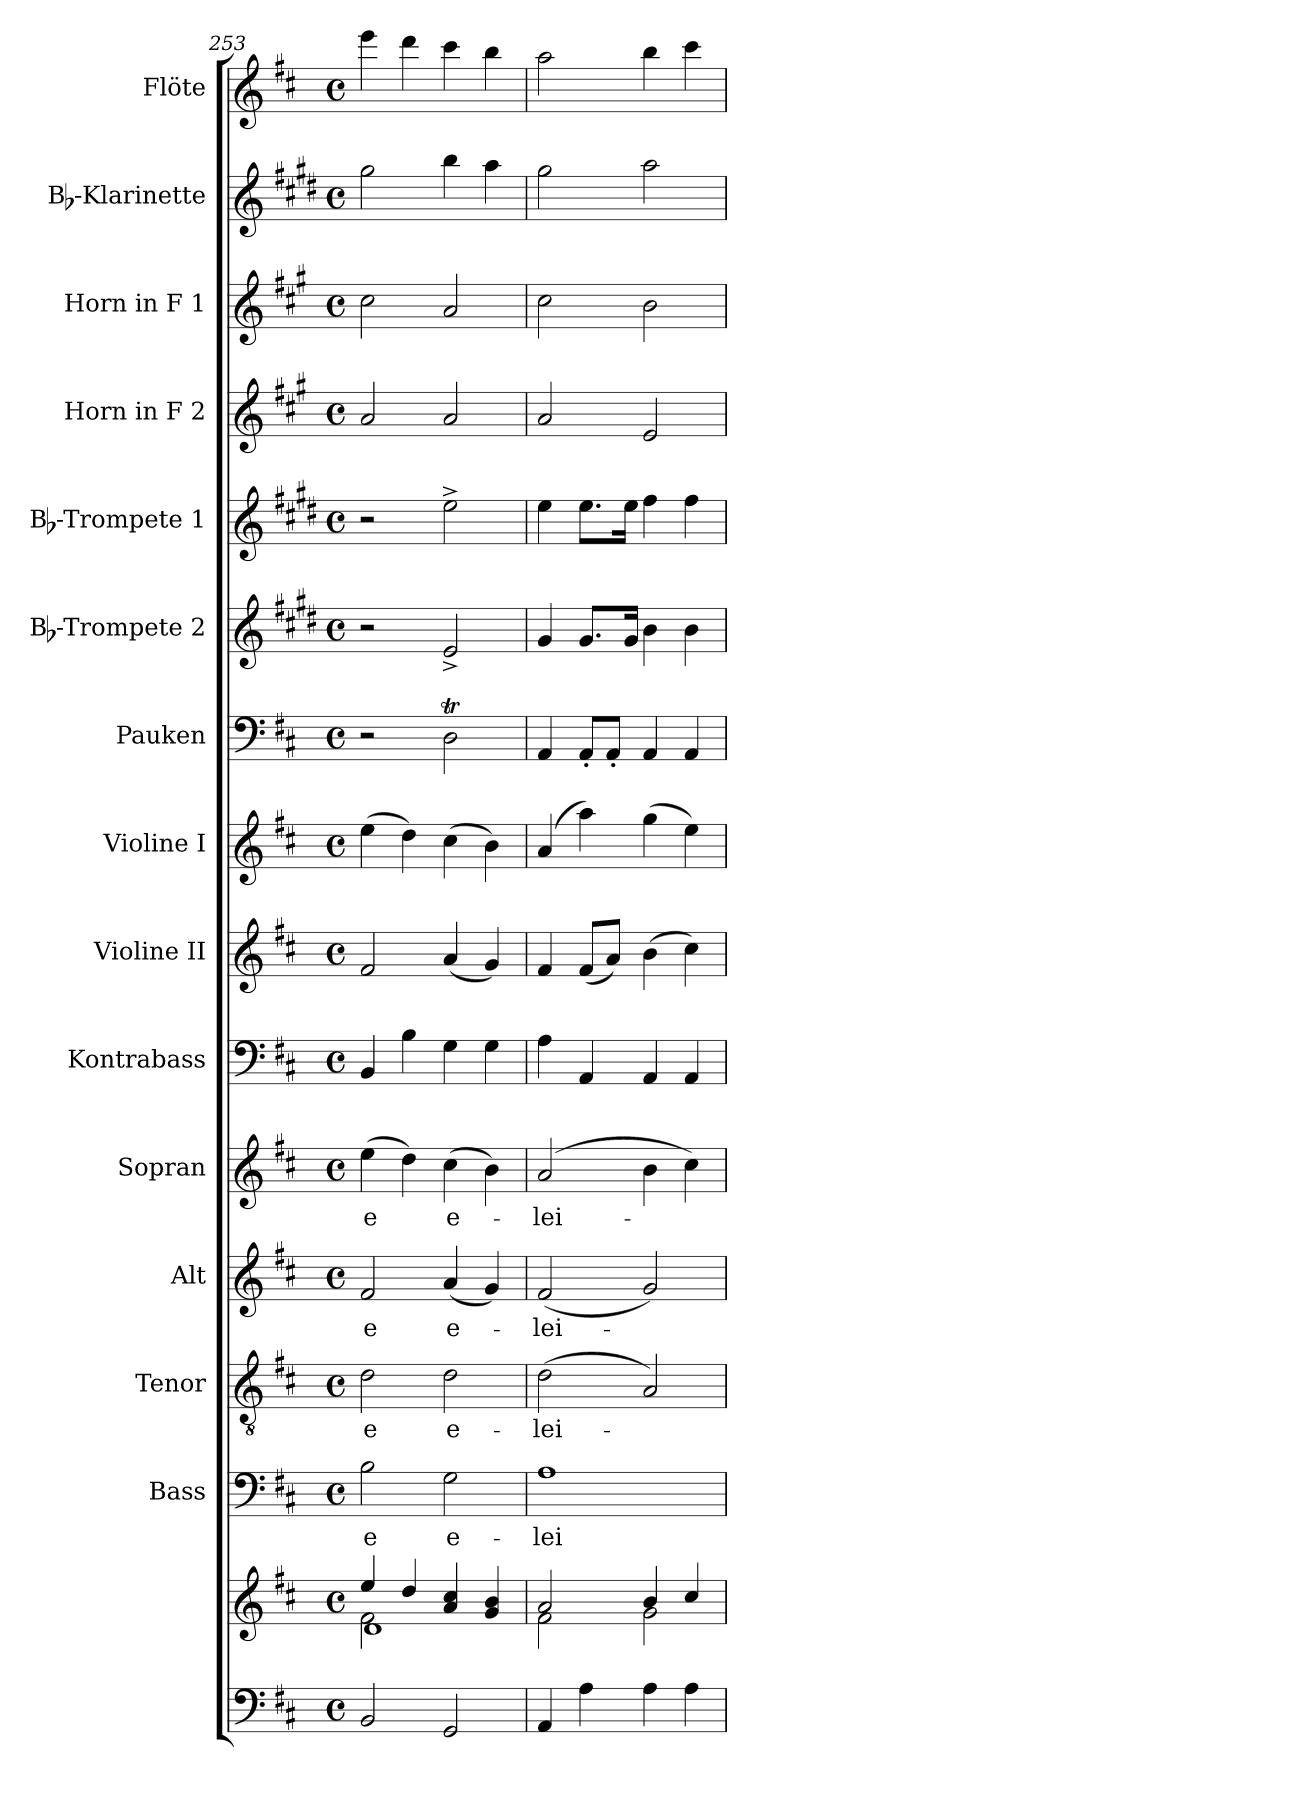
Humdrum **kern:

**kern	**kern	**kern	**text	**kern	**text	**kern	**text	**kern	**text	**kern	**kern	**kern	**kern	**kern	**kern	**kern	**kern	**kern	**kern
*part15	*part15	*part14	*part14	*part13	*part13	*part12	*part12	*part11	*part11	*part10	*part9	*part8	*part7	*part6	*part5	*part4	*part3	*part2	*part1
*staff16	*staff15	*staff14	*staff14	*staff13	*staff13	*staff12	*staff12	*staff11	*staff11	*staff10	*staff9	*staff8	*staff7	*staff6	*staff5	*staff4	*staff3	*staff2	*staff1
*	*	*I"Bass	*	*I"Tenor	*	*I"Alt	*	*I"Sopran	*	*I"Kontrabass	*I"Violine II	*I"Violine I	*I"Pauken	*I"Bb-Trompete 2	*I"Bb-Trompete 1	*I"Horn in F 2	*I"Horn in F 1	*I"Bb-Klarinette	*I"Flöte
*	*	*I'B.	*	*I'T.	*	*I'A.	*	*I'S.	*	*I'Kb.	*I'Vl. II	*I'Vl. I	*I'Pk.	*I'Bb Trp. 2	*I'Bb Trp. 1	*	*	*I'Bb Kl.	*I'Fl.
*clefF4	*clefG2	*clefF4	*	*clefGv2	*	*clefG2	*	*clefG2	*	*clefF4	*clefG2	*clefG2	*clefF4	*clefG2	*clefG2	*clefG2	*clefG2	*clefG2	*clefG2
*	*	*	*	*	*	*	*	*	*	*ITrd7c12	*	*	*	*ITrd1c2	*ITrd1c2	*ITrd4c7	*ITrd4c7	*ITrd1c2	*
*k[f#c#]	*k[f#c#]	*k[f#c#]	*	*k[f#c#]	*	*k[f#c#]	*	*k[f#c#]	*	*k[f#c#]	*k[f#c#]	*k[f#c#]	*k[f#c#]	*k[f#c#]	*k[f#c#]	*k[f#c#]	*k[f#c#]	*k[f#c#]	*k[f#c#]
*D:	*D:	*D:	*	*D:	*	*D:	*	*D:	*	*D:	*D:	*D:	*D:	*D:	*D:	*D:	*D:	*D:	*D:
*M4/4	*M4/4	*M4/4	*	*M4/4	*	*M4/4	*	*M4/4	*	*M4/4	*M4/4	*M4/4	*M4/4	*M4/4	*M4/4	*M4/4	*M4/4	*M4/4	*M4/4
*met(c)	*met(c)	*met(c)	*	*met(c)	*	*met(c)	*	*met(c)	*	*met(c)	*met(c)	*met(c)	*met(c)	*met(c)	*met(c)	*met(c)	*met(c)	*met(c)	*met(c)
=253	=253	=253	=253	=253	=253	=253	=253	=253	=253	=253	=253	=253	=253	=253	=253	=253	=253	=253	=253
*	*^	*	*	*	*	*	*	*	*	*	*	*	*	*	*	*	*	*	*
*	*	*^	*	*	*	*	*	*	*	*	*	*	*	*	*	*	*	*	*	*
!	!	!	!	!	!LO:LY:b	!	!LO:LY:b	!	!LO:LY:b	!	!LO:LY:b	!	!	!	!	!	!	!	!	!	!
2BB/	4ee/	2f#\	1d	2B\	-e	2d\	-e	2f#/	-e	(>4ee\	-e	4BBB/	2f#/	(>4ee\	2r	2r	2r	2d/	2f#\	2ff#\	4eee\
.	4dd/	.	.	.	.	.	.	.	.	4dd\)	.	4BB\	.	4dd\)	.	.	.	.	.	.	4ddd\
!	!	!	!	!	!LO:LY:b	!	!LO:LY:b	!	!LO:LY:b	!	!LO:LY:b	!	!	!	!	!	!	!	!	!	!
2GG/	4a/ 4cc#/	2ryy	.	2G\	e-	2d\	e-	(<4a/	e-	(>4cc#\	e-	4GG\	(<4a/	(>4cc#\	2DT\	2d^</	2dd^>\	2d/	2d/	4aa\	4ccc#\
.	4g/ 4b/	.	.	.	.	.	.	4g/)	.	4b\)	.	4GG\	4g/)	4b\)	.	.	.	.	.	4gg\	4bb\
*	*	*v	*v	*	*	*	*	*	*	*	*	*	*	*	*	*	*	*	*	*	*
=254	=254	=254	=254	=254	=254	=254	=254	=254	=254	=254	=254	=254	=254	=254	=254	=254	=254	=254	=254	=254
!	!	!	!	!LO:LY:b	!	!LO:LY:b	!	!LO:LY:b	!	!LO:LY:b	!	!	!	!	!	!	!	!	!	!
4AA/	2a/	2f#\	1A	-lei-	(>2d\	-lei-	(<2f#/	-lei-	(2a/	-lei-	4AA\	4f#/	(4a/	4AA/	4f#/	4dd\	2d/	2f#\	2ff#\	2aa\
4A\	.	.	.	.	.	.	.	.	.	.	4AAA/	(<8f#/L	4aa\)	8AA'</L	8.f#/L	8.dd\L	.	.	.	.
.	.	.	.	.	.	.	.	.	.	.	.	8a/J)	.	8AA'</J	.	.	.	.	.	.
.	.	.	.	.	.	.	.	.	.	.	.	.	.	.	16f#/Jk	16dd\Jk	.	.	.	.
4A\	4b/	2g\	.	.	2A/)	.	2g/)	.	4b\	.	4AAA/	(>4b\	(>4gg\	4AA/	4a\	4ee\	2A/	2e\	2gg\	4bb\
4A\	4cc#/	.	.	.	.	.	.	.	4cc#\)	.	4AAA/	4cc#\)	4ee\)	4AA/	4a\	4ee\	.	.	.	4ccc#\
*	*v	*v	*	*	*	*	*	*	*	*	*	*	*	*	*	*	*	*	*	*
=	=	=	=	=	=	=	=	=	=	=	=	=	=	=	=	=	=	=	=
*-	*-	*-	*-	*-	*-	*-	*-	*-	*-	*-	*-	*-	*-	*-	*-	*-	*-	*-	*-
